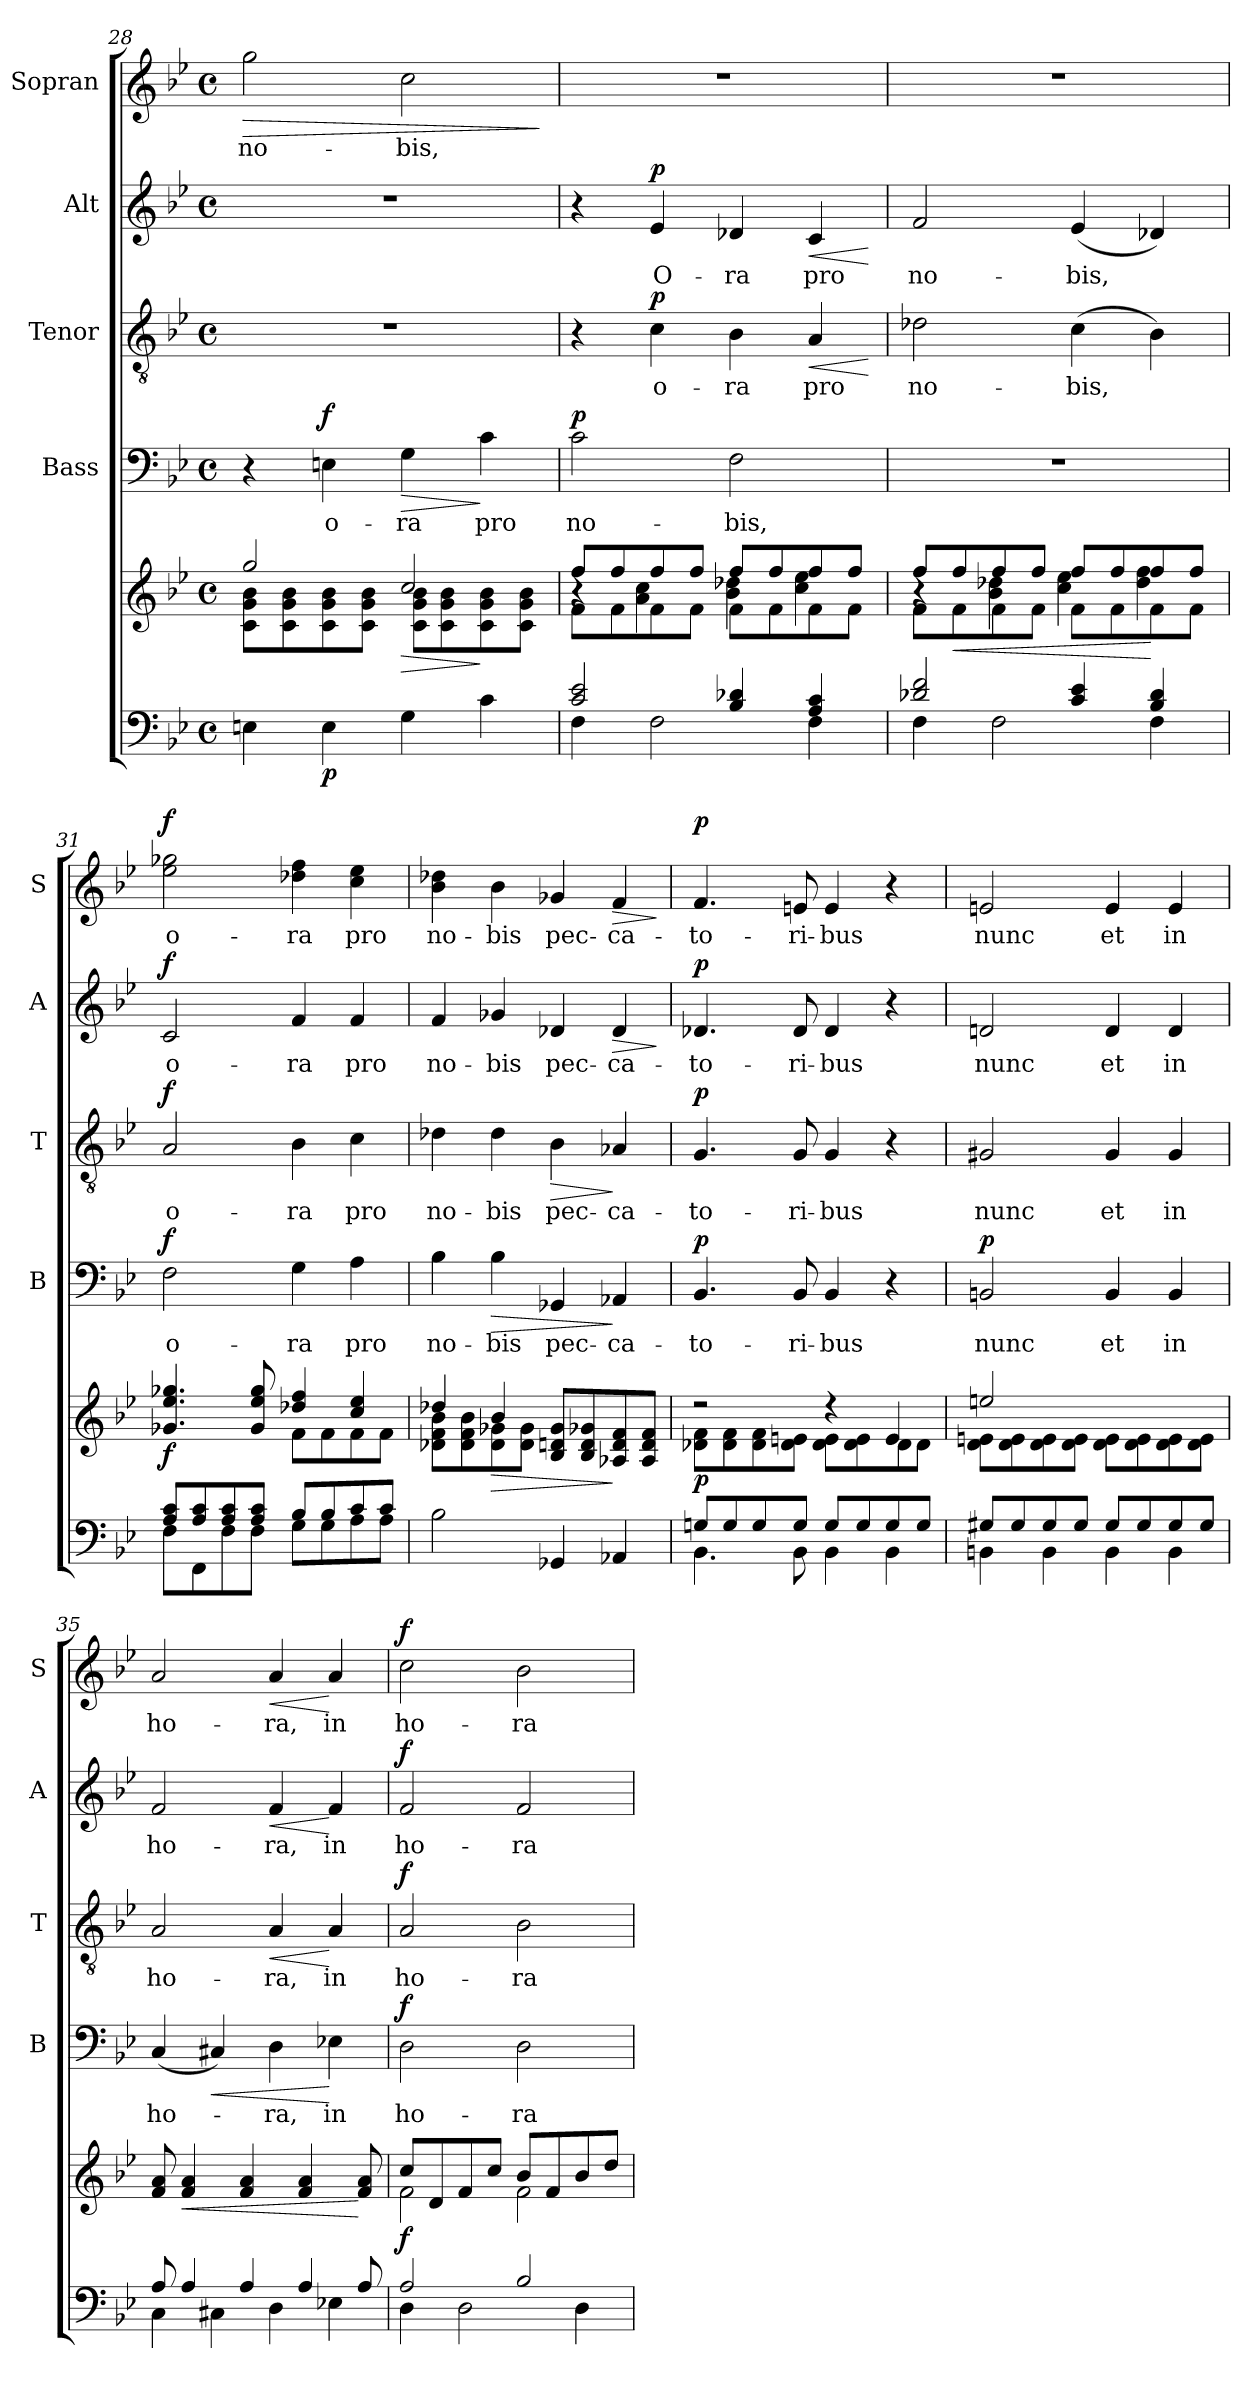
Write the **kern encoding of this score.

**kern	**kern	**dynam	**kern	**text	**dynam	**kern	**text	**dynam	**kern	**text	**dynam	**kern	**text	**dynam
*part5	*part5	*part5	*part4	*part4	*part4	*part3	*part3	*part3	*part2	*part2	*part2	*part1	*part1	*part1
*staff6	*staff5	*staff5/6	*staff4	*staff4	*staff4	*staff3	*staff3	*staff3	*staff2	*staff2	*staff2	*staff1	*staff1	*staff1
*	*	*	*I"Bass	*	*	*I"Tenor	*	*	*I"Alt	*	*	*I"Sopran	*	*
*	*	*	*I'B	*	*	*I'T	*	*	*I'A	*	*	*I'S	*	*
*clefF4	*clefG2	*	*clefF4	*	*	*clefGv2	*	*	*clefG2	*	*	*clefG2	*	*
*k[b-e-]	*k[b-e-]	*	*k[b-e-]	*	*	*k[b-e-]	*	*	*k[b-e-]	*	*	*k[b-e-]	*	*
*B-:	*B-:	*	*B-:	*	*	*B-:	*	*	*B-:	*	*	*B-:	*	*
*M4/4	*M4/4	*	*M4/4	*	*	*M4/4	*	*	*M4/4	*	*	*M4/4	*	*
*met(c)	*met(c)	*	*met(c)	*	*	*met(c)	*	*	*met(c)	*	*	*met(c)	*	*
=28	=28	=28	=28	=28	=28	=28	=28	=28	=28	=28	=28	=28	=28	=28
*	*^	*	*	*	*	*	*	*	*	*	*	*	*	*
!	!	!	!	!	!	!	!	!	!	!	!	!	!	!LO:LY:b	!LO:HP:b
4En\	2gg/	8c\ 8g\ 8b-\L	.	4r	.	.	1r	.	.	1r	.	.	2gg\	no-	>
.	.	8c\ 8g\ 8b-\	.	.	.	.	.	.	.	.	.	.	.	.	.
!	!	!	!LO:DY:b=2	!	!LO:LY:b	!LO:DY:a	!	!	!	!	!	!	!	!	!
4E\	.	8c\ 8g\ 8b-\	p	4En\	o-	f	.	.	.	.	.	.	.	.	.
.	.	8c\ 8g\ 8b-\J	.	.	.	.	.	.	.	.	.	.	.	.	.
!	!	!	!LO:HP:b	!	!LO:LY:b	!LO:HP:b	!	!	!	!	!	!	!	!LO:LY:b	!
4G\	2cc/	8c\ 8g\ 8b-\L	>	4G\	-ra	>	.	.	.	.	.	.	2cc\	-bis,	.
.	.	8c\ 8g\ 8b-\	.	.	.	.	.	.	.	.	.	.	.	.	.
!	!	!	!	!	!LO:LY:b	!	!	!	!	!	!	!	!	!	!
4c\	.	8c\ 8g\ 8b-\	]	4c\	pro	]	.	.	.	.	.	.	.	.	.
.	.	8c\ 8g\ 8b-\J	.	.	.	.	.	.	.	.	.	.	.	.	.
*	*v	*v	*	*	*	*	*	*	*	*	*	*	*	*	*
.	.	.	.	.	.	.	.	.	.	.	.	.	.	]
=29	=29	=29	=29	=29	=29	=29	=29	=29	=29	=29	=29	=29	=29	=29
*^	*^	*	*	*	*	*	*	*	*	*	*	*	*	*
*	*	*	*^	*	*	*	*	*	*	*	*	*	*	*	*	*
!	!	!	!	!	!	!	!LO:LY:b	!LO:DY:a	!	!	!	!	!	!	!	!	!
2c/ 2e-/	4F\	8ff/L	8f\L	4r	.	2c\	no-	p	4r	.	.	4r	.	.	1r	.	.
.	.	8ff/	8f\	.	.	.	.	.	.	.	.	.	.	.	.	.	.
!	!	!	!	!	!	!	!	!	!	!LO:LY:b	!LO:DY:a	!	!LO:LY:b	!LO:DY:a	!	!	!
.	2F\	8ff/	8f\	4a\ 4cc\	.	.	.	.	4c\	o-	p	4e-/	O-	p	.	.	.
.	.	8ff/J	8f\J	.	.	.	.	.	.	.	.	.	.	.	.	.	.
!	!	!	!	!	!	!	!LO:LY:b	!	!	!LO:LY:b	!	!	!LO:LY:b	!	!	!	!
4B-/ 4d-X/	.	8ff/L	8f\L	4b-\ 4dd-X\	.	2F\	-bis,	.	4B-\	-ra	.	4d-X/	-ra	.	.	.	.
.	.	8ff/	8f\	.	.	.	.	.	.	.	.	.	.	.	.	.	.
!	!	!	!	!	!	!	!	!	!	!LO:LY:b	!LO:HP:b	!	!LO:LY:b	!LO:HP:b	!	!	!
4A/ 4c/	4F\	8ff/	8f\	4cc\ 4ee-\	.	.	.	.	4A/	pro	<	4c/	pro	<	.	.	.
.	.	8ff/J	8f\J	.	.	.	.	.	.	.	.	.	.	.	.	.	.
*v	*v	*	*	*	*	*	*	*	*	*	*	*	*	*	*	*	*
*	*v	*v	*v	*	*	*	*	*	*	*	*	*	*	*	*	*
.	.	.	.	.	.	.	.	[	.	.	[	.	.	.
=30	=30	=30	=30	=30	=30	=30	=30	=30	=30	=30	=30	=30	=30	=30
*^	*^	*	*	*	*	*	*	*	*	*	*	*	*	*
*	*	*	*^	*	*	*	*	*	*	*	*	*	*	*	*	*
!	!	!	!	!	!	!	!	!	!	!LO:LY:b	!	!	!LO:LY:b	!	!	!	!
2d-X/ 2f/	4F\	8ff/L	8f\L	4r	.	1r	.	.	2d-X\	no-	.	2f/	no-	.	1r	.	.
!	!	!	!	!	!LO:HP:b	!	!	!	!	!	!	!	!	!	!	!	!
.	.	8ff/	8f\	.	<	.	.	.	.	.	.	.	.	.	.	.	.
.	2F\	8ff/	8f\	4b-\ 4dd-X\	.	.	.	.	.	.	.	.	.	.	.	.	.
.	.	8ff/J	8f\J	.	.	.	.	.	.	.	.	.	.	.	.	.	.
!	!	!	!	!	!	!	!	!	!	!LO:LY:b	!	!	!LO:LY:b	!	!	!	!
4c/ 4e-/	.	8ff/L	8f\L	4cc\ 4ee-\	.	.	.	.	(>4c\	-bis,	.	(<4e-/	-bis,	.	.	.	.
.	.	8ff/	8f\	.	.	.	.	.	.	.	.	.	.	.	.	.	.
4B-/ 4d-/	4F\	8ff/	8f\	4dd-\ 4ff\	[	.	.	.	4B-\)	.	.	4d-X/)	.	.	.	.	.
.	.	8ff/J	8f\J	.	.	.	.	.	.	.	.	.	.	.	.	.	.
*	*	*	*v	*v	*	*	*	*	*	*	*	*	*	*	*	*	*
=31	=31	=31	=31	=31	=31	=31	=31	=31	=31	=31	=31	=31	=31	=31	=31	=31
!	!	!	!	!LO:DY:b	!	!LO:LY:b	!LO:DY:a	!	!LO:LY:b	!LO:DY:a	!	!LO:LY:b	!LO:DY:a	!	!LO:LY:b	!LO:DY:a
8A/ 8c/L	8F\L	4.g-X/ 4.ee-/ 4.gg-X/	2ryy	f	2F\	o-	f	2A/	o-	f	2c/	o-	f	2ee-\ 2gg-X\	o-	f
8A/ 8c/	8FF\	.	.	.	.	.	.	.	.	.	.	.	.	.	.	.
8A/ 8c/	8F\	.	.	.	.	.	.	.	.	.	.	.	.	.	.	.
8A/ 8c/J	8F\J	8g-/ 8ee-/ 8gg-/	.	.	.	.	.	.	.	.	.	.	.	.	.	.
!	!	!	!	!	!	!LO:LY:b	!	!	!LO:LY:b	!	!	!LO:LY:b	!	!	!LO:LY:b	!
8B-/L	8G\L	4dd-X/ 4ff/	8f\L	.	4G\	-ra	.	4B-\	-ra	.	4f/	-ra	.	4dd-X\ 4ff\	-ra	.
8B-/	8G\	.	8f\	.	.	.	.	.	.	.	.	.	.	.	.	.
!	!	!	!	!	!	!LO:LY:b	!	!	!LO:LY:b	!	!	!LO:LY:b	!	!	!LO:LY:b	!
8c/	8A\	4cc/ 4ee-/	8f\	.	4A\	pro	.	4c\	pro	.	4f/	pro	.	4cc\ 4ee-\	pro	.
8c/J	8A\J	.	8f\J	.	.	.	.	.	.	.	.	.	.	.	.	.
!!LO:PB:g=z
=32	=32	=32	=32	=32	=32	=32	=32	=32	=32	=32	=32	=32	=32	=32	=32	=32
!	!	!	!	!	!	!LO:LY:b	!	!	!LO:LY:b	!	!	!LO:LY:b	!	!	!LO:LY:b	!
*v	*v	*	*	*	*	*	*	*	*	*	*	*	*	*	*	*
2B-\	4dd-X/	8d-X\ 8f\ 8b-\L	.	4B-\	no-	.	4d-X\	no-	.	4f/	no-	.	4b-\ 4dd-X\	no-	.
.	.	8d-\ 8f\ 8b-\	.	.	.	.	.	.	.	.	.	.	.	.	.
!	!	!	!LO:HP:b	!	!LO:LY:b	!LO:HP:b	!	!LO:LY:b	!	!	!LO:LY:b	!	!	!LO:LY:b	!
.	4b-/	8d-\ 8g-X\	>	4B-\	-bis	>	4d-\	-bis	.	4g-X/	-bis	.	4b-\	-bis	.
.	.	8d-\ 8g-\J	.	.	.	.	.	.	.	.	.	.	.	.	.
!	!	!	!	!	!LO:LY:b	!	!	!LO:LY:b	!LO:HP:b	!	!LO:LY:b	!	!	!LO:LY:b	!
4GG-X/	8B-/ 8d/ 8g-/L	2ryy	.	4GG-X/	pec-	.	4B-\	pec-	>	4d-X/	pec-	.	4g-X/	pec-	.
.	8B-/ 8d/ 8g-X/	.	.	.	.	.	.	.	.	.	.	.	.	.	.
!	!	!	!	!	!LO:LY:b	!	!	!LO:LY:b	!	!	!LO:LY:b	!LO:HP:b	!	!LO:LY:b	!LO:HP:b
4AA-X/	8A-X/ 8d/ 8f/	.	]	4AA-X/	-ca-	]	4A-X/	-ca-	]	4d-/	-ca-	>	4f/	-ca-	>
.	8A-/ 8d/ 8f/J	.	.	.	.	.	.	.	.	.	.	.	.	.	.
*	*v	*v	*	*	*	*	*	*	*	*	*	*	*	*	*
.	.	.	.	.	.	.	.	.	.	.	]	.	.	]
=33	=33	=33	=33	=33	=33	=33	=33	=33	=33	=33	=33	=33	=33	=33
*^	*^	*	*	*	*	*	*	*	*	*	*	*	*	*
!	!	!	!	!LO:DY:b	!	!LO:LY:b	!LO:DY:a	!	!LO:LY:b	!LO:DY:a	!	!LO:LY:b	!LO:DY:a	!	!LO:LY:b	!LO:DY:a
8Gn/L	4.BB-\	2rdd	8d-X\ 8f\L	p	4.BB-/	-to-	p	4.G/	-to-	p	4.d-X/	-to-	p	4.f/	-to-	p
8G/	.	.	8d-\ 8f\	.	.	.	.	.	.	.	.	.	.	.	.	.
8G/	.	.	8d-\ 8f\	.	.	.	.	.	.	.	.	.	.	.	.	.
!	!	!	!	!	!	!LO:LY:b	!	!	!LO:LY:b	!	!	!LO:LY:b	!	!	!LO:LY:b	!
8G/J	8BB-\	.	8d-\ 8en\J	.	8BB-/	-ri-	.	8G/	-ri-	.	8d-/	-ri-	.	8en/	-ri-	.
!	!	!	!	!	!	!LO:LY:b	!	!	!LO:LY:b	!	!	!LO:LY:b	!	!	!LO:LY:b	!
8G/L	4BB-\	4rcc	8d-\ 8e\L	.	4BB-/	-bus	.	4G/	-bus	.	4d-/	-bus	.	4e/	-bus	.
8G/	.	.	8d-\ 8e\	.	.	.	.	.	.	.	.	.	.	.	.	.
8G/	4BB-\	4e/	8d-\	.	4r	.	.	4r	.	.	4r	.	.	4r	.	.
8G/J	.	.	8d-\J	.	.	.	.	.	.	.	.	.	.	.	.	.
=34	=34	=34	=34	=34	=34	=34	=34	=34	=34	=34	=34	=34	=34	=34	=34	=34
!	!	!	!	!	!	!LO:LY:b	!LO:DY:a	!	!LO:LY:b	!	!	!LO:LY:b	!	!	!LO:LY:b	!
8G#X/L	4BBn\	2een/	8d\ 8en\L	.	2BBn/	nunc	p	2G#X/	nunc	.	2dn/	nunc	.	2en/	nunc	.
8G#/	.	.	8d\ 8e\	.	.	.	.	.	.	.	.	.	.	.	.	.
8G#/	4BB\	.	8d\ 8e\	.	.	.	.	.	.	.	.	.	.	.	.	.
8G#/J	.	.	8d\ 8e\J	.	.	.	.	.	.	.	.	.	.	.	.	.
!	!	!	!	!	!	!LO:LY:b	!	!	!LO:LY:b	!	!	!LO:LY:b	!	!	!LO:LY:b	!
8G#/L	4BB\	2ryy	8d\ 8e\L	.	4BB/	et	.	4G#/	et	.	4d/	et	.	4e/	et	.
8G#/	.	.	8d\ 8e\	.	.	.	.	.	.	.	.	.	.	.	.	.
!	!	!	!	!	!	!LO:LY:b	!	!	!LO:LY:b	!	!	!LO:LY:b	!	!	!LO:LY:b	!
8G#/	4BB\	.	8d\ 8e\	.	4BB/	in	.	4G#/	in	.	4d/	in	.	4e/	in	.
8G#/J	.	.	8d\ 8e\J	.	.	.	.	.	.	.	.	.	.	.	.	.
=35	=35	=35	=35	=35	=35	=35	=35	=35	=35	=35	=35	=35	=35	=35	=35	=35
!	!	!	!	!	!	!LO:LY:b	!	!	!LO:LY:b	!	!	!LO:LY:b	!	!	!LO:LY:b	!
*	*	*v	*v	*	*	*	*	*	*	*	*	*	*	*	*	*
8A/	4C\	8f/ 8a/	.	(<4C/	ho-	.	2A/	ho-	.	2f/	ho-	.	2a/	ho-	.
!	!	!	!LO:HP:b	!	!	!	!	!	!	!	!	!	!	!	!
4A/	.	4f/ 4a/	<	.	.	.	.	.	.	.	.	.	.	.	.
!	!	!	!	!	!	!LO:HP:b	!	!	!	!	!	!	!	!	!
.	4C#X\	.	.	4C#X/)	.	<	.	.	.	.	.	.	.	.	.
4A/	.	4f/ 4a/	.	.	.	.	.	.	.	.	.	.	.	.	.
!	!	!	!	!	!LO:LY:b	!	!	!LO:LY:b	!LO:HP:b	!	!LO:LY:b	!LO:HP:b	!	!LO:LY:b	!LO:HP:b
.	4D\	.	.	4D\	-ra,	.	4A/	-ra,	<	4f/	-ra,	<	4a/	-ra,	<
4A/	.	4f/ 4a/	.	.	.	.	.	.	.	.	.	.	.	.	.
!	!	!	!	!	!LO:LY:b	!	!	!LO:LY:b	!	!	!LO:LY:b	!	!	!LO:LY:b	!
.	4E-X\	.	.	4E-X\	in	[	4A/	in	[	4f/	in	[	4a/	in	[
8A/	.	8f/ 8a/	[	.	.	.	.	.	.	.	.	.	.	.	.
=36	=36	=36	=36	=36	=36	=36	=36	=36	=36	=36	=36	=36	=36	=36	=36
*	*	*^	*	*	*	*	*	*	*	*	*	*	*	*	*
!	!	!	!	!LO:DY:b	!	!LO:LY:b	!LO:DY:a	!	!LO:LY:b	!LO:DY:a	!	!LO:LY:b	!LO:DY:a	!	!LO:LY:b	!LO:DY:a
2A/	4D\	8cc/L	2f\	f	2D\	ho-	f	2A/	ho-	f	2f/	ho-	f	2cc\	ho-	f
.	.	8d/	.	.	.	.	.	.	.	.	.	.	.	.	.	.
.	2D\	8f/	.	.	.	.	.	.	.	.	.	.	.	.	.	.
.	.	8cc/J	.	.	.	.	.	.	.	.	.	.	.	.	.	.
!	!	!	!	!	!	!LO:LY:b	!	!	!LO:LY:b	!	!	!LO:LY:b	!	!	!LO:LY:b	!
2B-/	.	8b-/L	2f\	.	2D\	-ra	.	2B-\	-ra	.	2f/	-ra	.	2b-\	-ra	.
.	.	8f/	.	.	.	.	.	.	.	.	.	.	.	.	.	.
.	4D\	8b-/	.	.	.	.	.	.	.	.	.	.	.	.	.	.
.	.	8dd/J	.	.	.	.	.	.	.	.	.	.	.	.	.	.
*v	*v	*	*	*	*	*	*	*	*	*	*	*	*	*	*	*
*	*v	*v	*	*	*	*	*	*	*	*	*	*	*	*	*
=	=	=	=	=	=	=	=	=	=	=	=	=	=	=
*-	*-	*-	*-	*-	*-	*-	*-	*-	*-	*-	*-	*-	*-	*-
